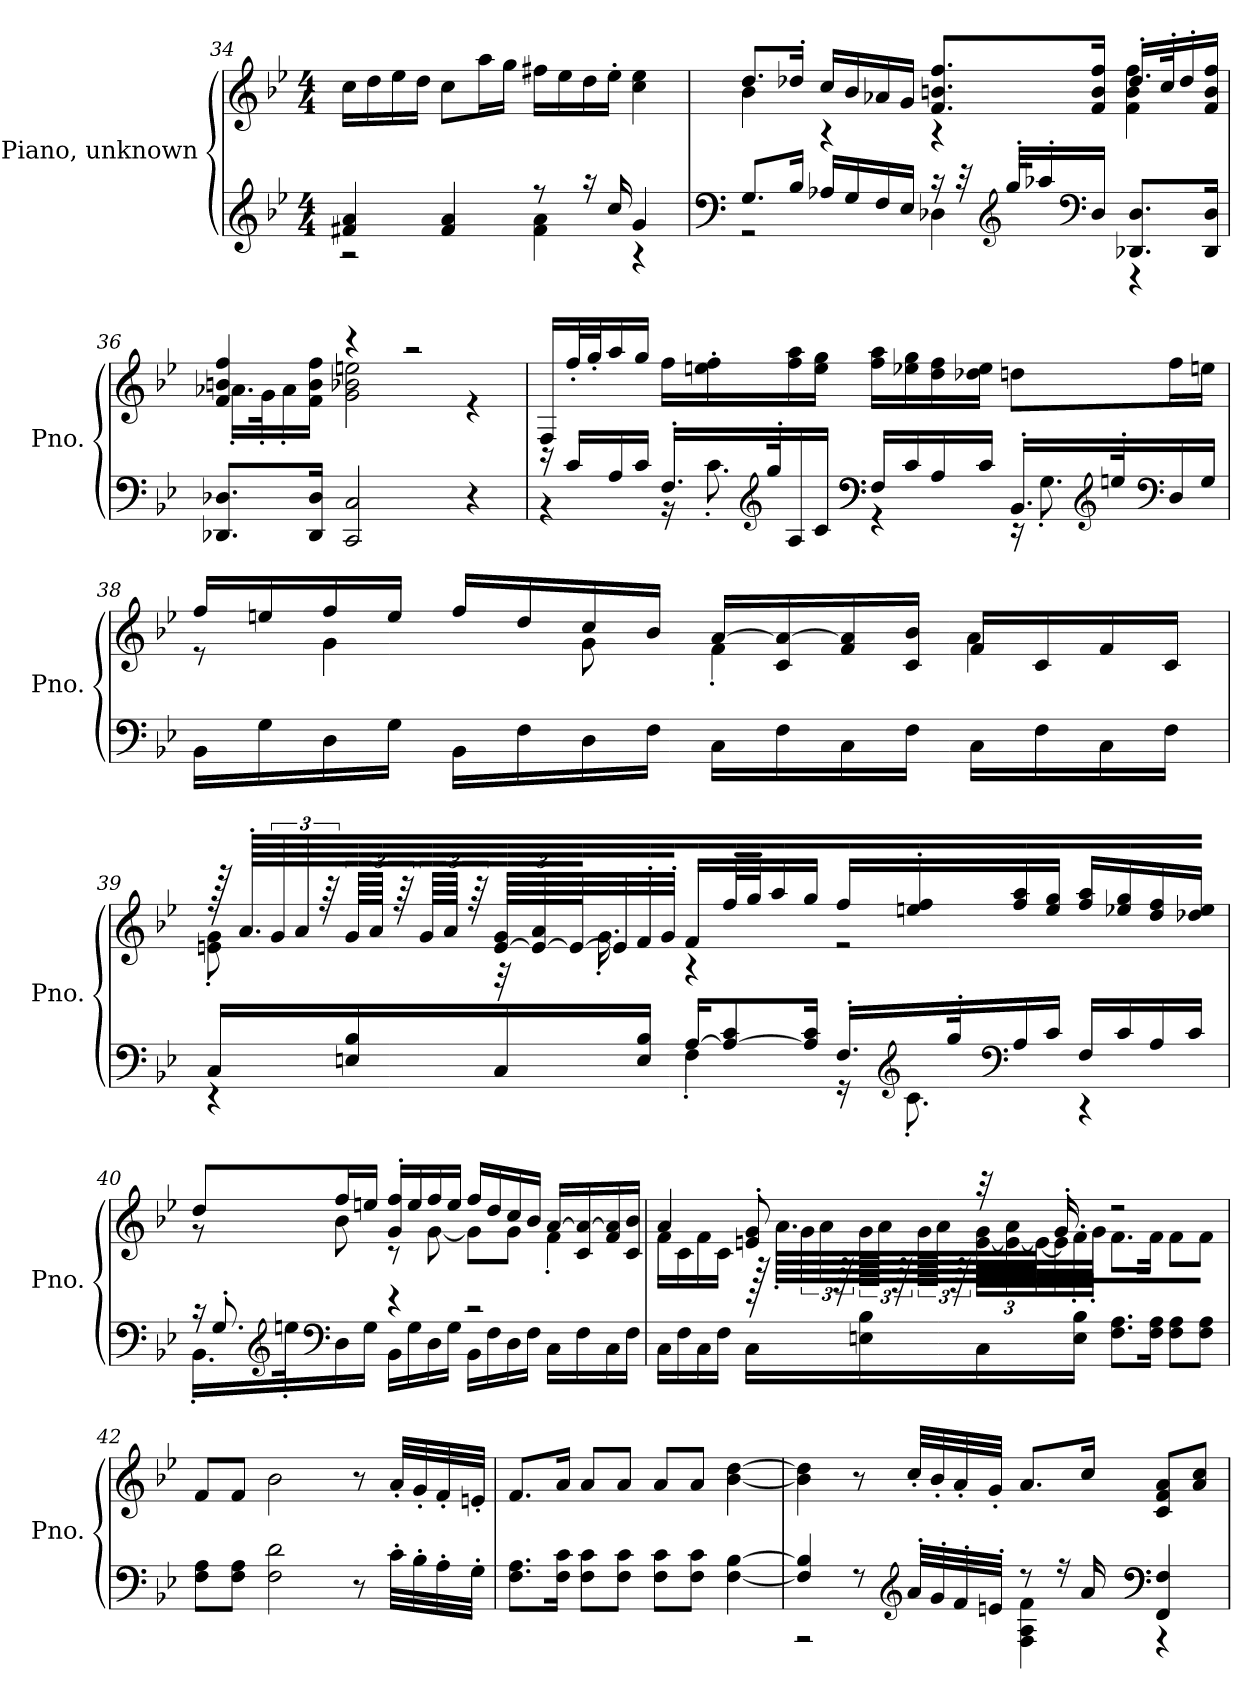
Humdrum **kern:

**kern	**kern
*part1	*part1
*staff2	*staff1
*I"Piano, unknown	*
*I'Pno.	*
!!LO:LB:g=z
*clefG2	*clefG2
*k[b-e-]	*k[b-e-]
*M4/4	*M4/4
=34	=34
*^	*
4f#X/ 4a/	2r	16cc\LL
.	.	16dd\
.	.	16ee-\
.	.	16dd\JJ
4f#/ 4a/	.	8cc\L
.	.	16aa\L
.	.	16gg\JJ
8r	4f#\ 4a\	16ff#X\LL
.	.	16ee-\
16r	.	16dd\
16cc/	.	16ee-'\JJ
4g/	4r	4cc\ 4ee-\
=35	=35	=35
*clefF4	*	*
*	*	*^
8.G/L	2r	8.dd/L	4b-\
16B-/Jk	.	16dd-X'/Jk	.
16A-X/LL	.	16cc/LL	4r
16G/	.	16b-/	.
16F/	.	16a-X/	.
16E-/JJ	.	16g/JJ	.
16r	4D-X\	8.f/ 8.bn/ 8.ff/L	4r
32r	.	.	.
*clefG2	*	*	*
32gg'/KLL	.	.	.
16aa-X'/	.	.	.
*clefF4	*	*	*
16D-/JJ	.	16f/ 16b/ 16ff/Jk	.
8.DD-X/ 8.D-/L	4r	16.dd-'/LL	4f\ 4b\ 4ff\
.	.	32cc'/K	.
.	.	16dd-'/	.
16DD-/ 16D-/Jk	.	16f/ 16b/ 16ff/JJ	.
*v	*v	*	*
!!LO:LB:g=z	!!
=36	=36	=36
8.DD-X/ 8.D-X/L	4f/ 4bn/ 4ff/	16.a-X'\LL
.	.	32g'\K
.	.	16a-'\
16DD-/ 16D-/Jk	.	16f\ 16b\ 16ff\JJ
2CC/ 2C/	4r	2g\ 2b-X\ 2een\
.	2r	.
4r	.	4r
*	*v	*v
=37	=37
*^	*
16r	4r	16F/LL
16c/LL	.	32ff'/L
.	.	32gg'/J
16A/	.	16aa/
16c/JJ	.	16gg/JJ
16.F'/LL	16r	16ff\LL
.	8.c'\	16een\' 16ff\'
*clefG2	*	*
32gg'/K	.	.
16A/	.	16ff\ 16aa\
16c/JJ	.	16ee\ 16gg\JJ
*clefF4	*	*
16F/LL	4r	16ff\ 16aa\LL
16c/	.	16ee-X\ 16gg\
16A/	.	16dd\ 16ff\
16c/JJ	.	16dd-X\ 16ee-\JJ
16.BB-'/LL	16r	8ddn\L
.	8.G'\	.
*clefG2	*	*
32een'/K	.	.
*clefF4	*	*
16D/	.	16ff\L
16G/JJ	.	16een\JJ
*v	*v	*
!!LO:LB:g=z
=38	=38
*	*^
16BB-\LL	16ff/LL	8r
16G\	16een/	.
16D\	16ff/	4g\
16G\JJ	16ee/JJ	.
16BB-\LL	16ff/LL	.
16F\	16dd/	.
16D\	16cc/	8g\
16F\JJ	16b-/JJ	.
16C\LL	[16a/LL	4f'\
16F\	16c/ 16a/_	.
16C\	16f/ 16a/]	.
16F\JJ	16c/ 16b-/JJ	.
16C\LL	16f/LL	4a\
16F\	16c/	.
16C\	16f/	.
16F\JJ	16c/JJ	.
!!LO:LB:g=z	!!
=39	=39	=39
*^	*	*
16C/LL	4r	128r	8en\' 8g\'
.	.	64.a'/LLLL	.
.	.	96g/	.
.	.	96a/JJJJ	.
.	.	96r	.
16En/ 16B-/	.	96g/LLLL	.
.	.	96a/JJJJ	.
.	.	96r	.
.	.	96g/LLLL	.
.	.	96a/JJJJ	.
.	.	96r	.
*	*	*Xbrackettup	*
16C/	.	[96e/ 96g/LLLL	32r
.	.	96e/_ 96a/	.
.	.	96e/J_	.
.	.	32e/]	16.g'\
16E/ 16B-/JJ	.	32f'/	.
.	.	32g'/JJJ	.
[16A/KL	4F'\	16f/LL	4r
8A/_ 8c/	.	32ff'/L	.
.	.	32gg'/J	.
.	.	16aa/	.
16A/] 16c/Jk	.	16gg/JJ	.
16.F'/LL	16r	16ff/LL	2r
*clefG2	*	*	*
.	8.c'\	16een/' 16ff/'	.
32gg'/K	.	.	.
*clefF4	*	*	*
16A/	.	16ff/ 16aa/	.
16c/JJ	.	16ee/ 16gg/JJ	.
16F/LL	4r	16ff/ 16aa/LL	.
16c/	.	16ee-X/ 16gg/	.
16A/	.	16dd/ 16ff/	.
16c/JJ	.	16dd-X/ 16ee-/JJ	.
!!LO:LB:g=z	!!
=40	=40	=40	=40
16r	16.BB-'\LL	8dd/L	8r
8.G'/	.	.	.
*clefG2	*	*	*
.	32een'\K	.	.
*clefF4	*	*	*
.	16D\	16ff/L	8b-\
.	16G\JJ	16een/JJ	.
4r	16BB-\LL	16g/' 16ff/'LL	8r
.	16G\	16ee/	.
.	16D\	16ff/	[8g\
.	16G\JJ	16ee/JJ	.
2r	16BB-\LL	16ff/LL	8g\L]
.	16F\	16dd/	.
.	16D\	16cc/	8g\J
.	16F\JJ	16b-/JJ	.
.	16C\LL	[16a/LL	4f'\
.	16F\	16c/ 16a/_	.
.	16C\	16f/ 16a/]	.
.	16F\JJ	16c/ 16b-/JJ	.
*v	*v	*	*
!!LO:PB:g=z	!!
=41	=41	=41
16C\LL	4a/	16f\LL
16F\	.	16c\
16C\	.	16f\
16F\JJ	.	16c\JJ
16C\LL	8en/' 8g/'	128r
.	.	64.a'\LLLL
*	*	*brackettup
.	.	96g\
.	.	96a\JJJJ
.	.	96r
16En\ 16B-\	.	96g\LLLL
.	.	96a\JJJJ
.	.	96r
.	.	96g\LLLL
.	.	96a\JJJJ
.	.	96r
*	*	*Xbrackettup
16C\	32r	[96e\ 96g\LLLL
.	.	96e\_ 96a\
.	.	96e\J_
.	16.g'/	32e\]
16E\ 16B-\JJ	.	32f'\
.	.	32g'\JJJ
8.F\ 8.A\L	2r	8.f\L
16F\ 16A\Jk	.	16f\Jk
8F\ 8A\L	.	8f\L
8F\ 8A\J	.	8f\J
*	*v	*v
=42	=42
8F\ 8A\L	8f/L
8F\ 8A\J	8f/J
2F\ 2d\	2b-\
8r	8r
32c'\LLL	32a'/LLL
32B-'\	32g'/
32A'\	32f'/
32G'\JJJ	32en'/JJJ
!!LO:LB:g=z
=43	=43
8.F\ 8.A\L	8.f/L
16F\ 16c\Jk	16a/Jk
8F\ 8c\L	8a/L
8F\ 8c\J	8a/J
8F\ 8c\L	8a/L
8F\ 8c\J	8a/J
[4F\ [4B-\	[4b-\ [4dd\
=44	=44
*^	*
4F/] 4B-/]	2r	4b-\] 4dd\]
8r	.	8r
*clefG2	*	*
32a'/LLL	.	32cc'/LLL
32g'/	.	32b-'/
32f'/	.	32a'/
32en'/JJJ	.	32g'/JJJ
8r	4F\ 4A\ 4f\	8.a/L
16r	.	.
16a/	.	16cc/Jk
*clefF4	*	*
4FF/ 4F/	4r	8c/ 8f/ 8a/L
.	.	8a/ 8cc/J
*v	*v	*
=	=
*-	*-
